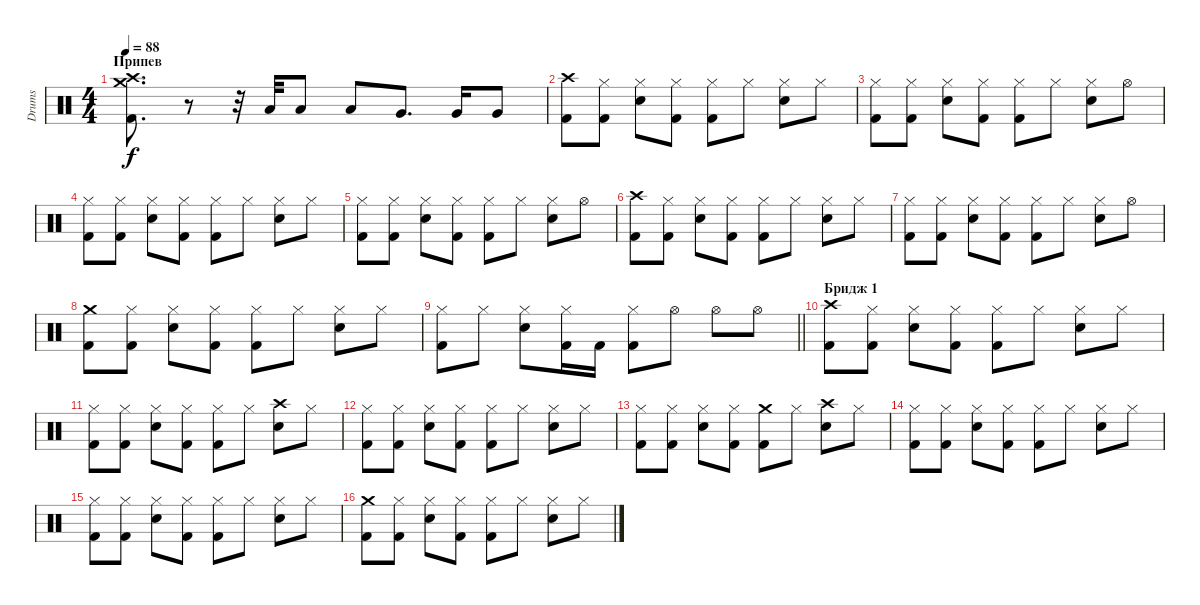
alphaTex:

\track ("Drums" "Drums") {instrument percussion}
\staff {score}
\articulation defaults
\ts (4 4)
\section ("" "Припев")
\tempo 88
\clef neutral
\ks c
("Kick (hit) 2" "Crash medium (hit)" "Crash high (hit)").8{d dy f} r.8 r.32 "Low Tom (hit)".32 "Low Tom (hit)".8 "Low Tom (hit)".8 "Very Low Tom (hit)".8{d} "Very Low Tom (hit)".16 "Very Low Tom (hit)".8 |
("Kick (hit) 2" "Crash high (hit)").8 ("Kick (hit) 2" "Hi-Hat (closed)").8 ("Snare (hit) 2" "Hi-Hat (closed)").8 ("Kick (hit) 2" "Hi-Hat (closed)").8 ("Kick (hit) 2" "Hi-Hat (closed)").8 "Hi-Hat (closed)".8 ("Snare (hit) 2" "Hi-Hat (closed)").8 "Hi-Hat (closed)".8 |
("Kick (hit) 2" "Hi-Hat (closed)").8 ("Kick (hit) 2" "Hi-Hat (closed)").8 ("Snare (hit) 2" "Hi-Hat (closed)").8 ("Kick (hit) 2" "Hi-Hat (closed)").8 ("Kick (hit) 2" "Hi-Hat (closed)").8 "Hi-Hat (closed)".8 ("Snare (hit) 2" "Hi-Hat (closed)").8 "Hi-Hat (open)".8 |
("Kick (hit) 2" "Hi-Hat (closed)").8 ("Kick (hit) 2" "Hi-Hat (closed)").8 ("Snare (hit) 2" "Hi-Hat (closed)").8 ("Kick (hit) 2" "Hi-Hat (closed)").8 ("Kick (hit) 2" "Hi-Hat (closed)").8 "Hi-Hat (closed)".8 ("Snare (hit) 2" "Hi-Hat (closed)").8 "Hi-Hat (closed)".8 |
("Kick (hit) 2" "Hi-Hat (closed)").8 ("Kick (hit) 2" "Hi-Hat (closed)").8 ("Snare (hit) 2" "Hi-Hat (closed)").8 ("Kick (hit) 2" "Hi-Hat (closed)").8 ("Kick (hit) 2" "Hi-Hat (closed)").8 "Hi-Hat (closed)".8 ("Snare (hit) 2" "Hi-Hat (closed)").8 "Hi-Hat (open)".8 |
("Kick (hit) 2" "Crash high (hit)").8 ("Kick (hit) 2" "Hi-Hat (closed)").8 ("Snare (hit) 2" "Hi-Hat (closed)").8 ("Kick (hit) 2" "Hi-Hat (closed)").8 ("Kick (hit) 2" "Hi-Hat (closed)").8 "Hi-Hat (closed)".8 ("Snare (hit) 2" "Hi-Hat (closed)").8 "Hi-Hat (closed)".8 |
("Kick (hit) 2" "Hi-Hat (closed)").8 ("Kick (hit) 2" "Hi-Hat (closed)").8 ("Snare (hit) 2" "Hi-Hat (closed)").8 ("Kick (hit) 2" "Hi-Hat (closed)").8 ("Kick (hit) 2" "Hi-Hat (closed)").8 "Hi-Hat (closed)".8 ("Snare (hit) 2" "Hi-Hat (closed)").8 "Hi-Hat (open)".8 |
("Kick (hit) 2" "Crash medium (hit)").8 ("Kick (hit) 2" "Hi-Hat (closed)").8 ("Snare (hit) 2" "Hi-Hat (closed)").8 ("Kick (hit) 2" "Hi-Hat (closed)").8 ("Kick (hit) 2" "Hi-Hat (closed)").8 "Hi-Hat (closed)".8 ("Snare (hit) 2" "Hi-Hat (closed)").8 "Hi-Hat (closed)".8 |
\barLineRight lightlight
("Kick (hit) 2" "Hi-Hat (closed)").8 "Hi-Hat (closed)".8 ("Snare (hit) 2" "Hi-Hat (closed)").8 ("Kick (hit) 2" "Hi-Hat (closed)").16 "Kick (hit) 2".16 ("Kick (hit) 2" "Hi-Hat (closed)").8 "Hi-Hat (open)".8 "Hi-Hat (open)".8 "Hi-Hat (open)".8 |
\section ("" "Бридж 1")
("Kick (hit) 2" "Crash high (hit)").8 ("Kick (hit) 2" "Hi-Hat (closed)").8 ("Snare (hit) 2" "Hi-Hat (closed)").8 ("Kick (hit) 2" "Hi-Hat (closed)").8 ("Kick (hit) 2" "Hi-Hat (closed)").8 "Hi-Hat (closed)".8 ("Snare (hit) 2" "Hi-Hat (closed)").8 "Hi-Hat (closed)".8 |
("Kick (hit) 2" "Hi-Hat (closed)").8 ("Kick (hit) 2" "Hi-Hat (closed)").8 ("Snare (hit) 2" "Hi-Hat (closed)").8 ("Kick (hit) 2" "Hi-Hat (closed)").8 ("Kick (hit) 2" "Hi-Hat (closed)").8 "Hi-Hat (closed)".8 ("Snare (hit) 2" "Crash high (hit)").8 "Hi-Hat (closed)".8 |
("Kick (hit) 2" "Hi-Hat (closed)").8 ("Kick (hit) 2" "Hi-Hat (closed)").8 ("Snare (hit) 2" "Hi-Hat (closed)").8 ("Kick (hit) 2" "Hi-Hat (closed)").8 ("Kick (hit) 2" "Hi-Hat (closed)").8 "Hi-Hat (closed)".8 ("Snare (hit) 2" "Hi-Hat (closed)").8 "Hi-Hat (closed)".8 |
("Kick (hit) 2" "Hi-Hat (closed)").8 ("Kick (hit) 2" "Hi-Hat (closed)").8 ("Snare (hit) 2" "Hi-Hat (closed)").8 ("Kick (hit) 2" "Hi-Hat (closed)").8 ("Kick (hit) 2" "Crash medium (hit)").8 "Hi-Hat (closed)".8 ("Snare (hit) 2" "Crash high (hit)").8 "Hi-Hat (closed)".8 |
("Kick (hit) 2" "Hi-Hat (closed)").8 ("Kick (hit) 2" "Hi-Hat (closed)").8 ("Snare (hit) 2" "Hi-Hat (closed)").8 ("Kick (hit) 2" "Hi-Hat (closed)").8 ("Kick (hit) 2" "Hi-Hat (closed)").8 "Hi-Hat (closed)".8 ("Snare (hit) 2" "Hi-Hat (closed)").8 "Hi-Hat (closed)".8 |
("Kick (hit) 2" "Hi-Hat (closed)").8 ("Kick (hit) 2" "Hi-Hat (closed)").8 ("Snare (hit) 2" "Hi-Hat (closed)").8 ("Kick (hit) 2" "Hi-Hat (closed)").8 ("Kick (hit) 2" "Hi-Hat (closed)").8 "Hi-Hat (closed)".8 ("Snare (hit) 2" "Hi-Hat (closed)").8 "Hi-Hat (closed)".8 |
("Kick (hit) 2" "Crash medium (hit)").8 ("Kick (hit) 2" "Hi-Hat (closed)").8 ("Snare (hit) 2" "Hi-Hat (closed)").8 ("Kick (hit) 2" "Hi-Hat (closed)").8 ("Kick (hit) 2" "Hi-Hat (closed)").8 "Hi-Hat (closed)".8 ("Snare (hit) 2" "Hi-Hat (closed)").8 "Hi-Hat (closed)".8
